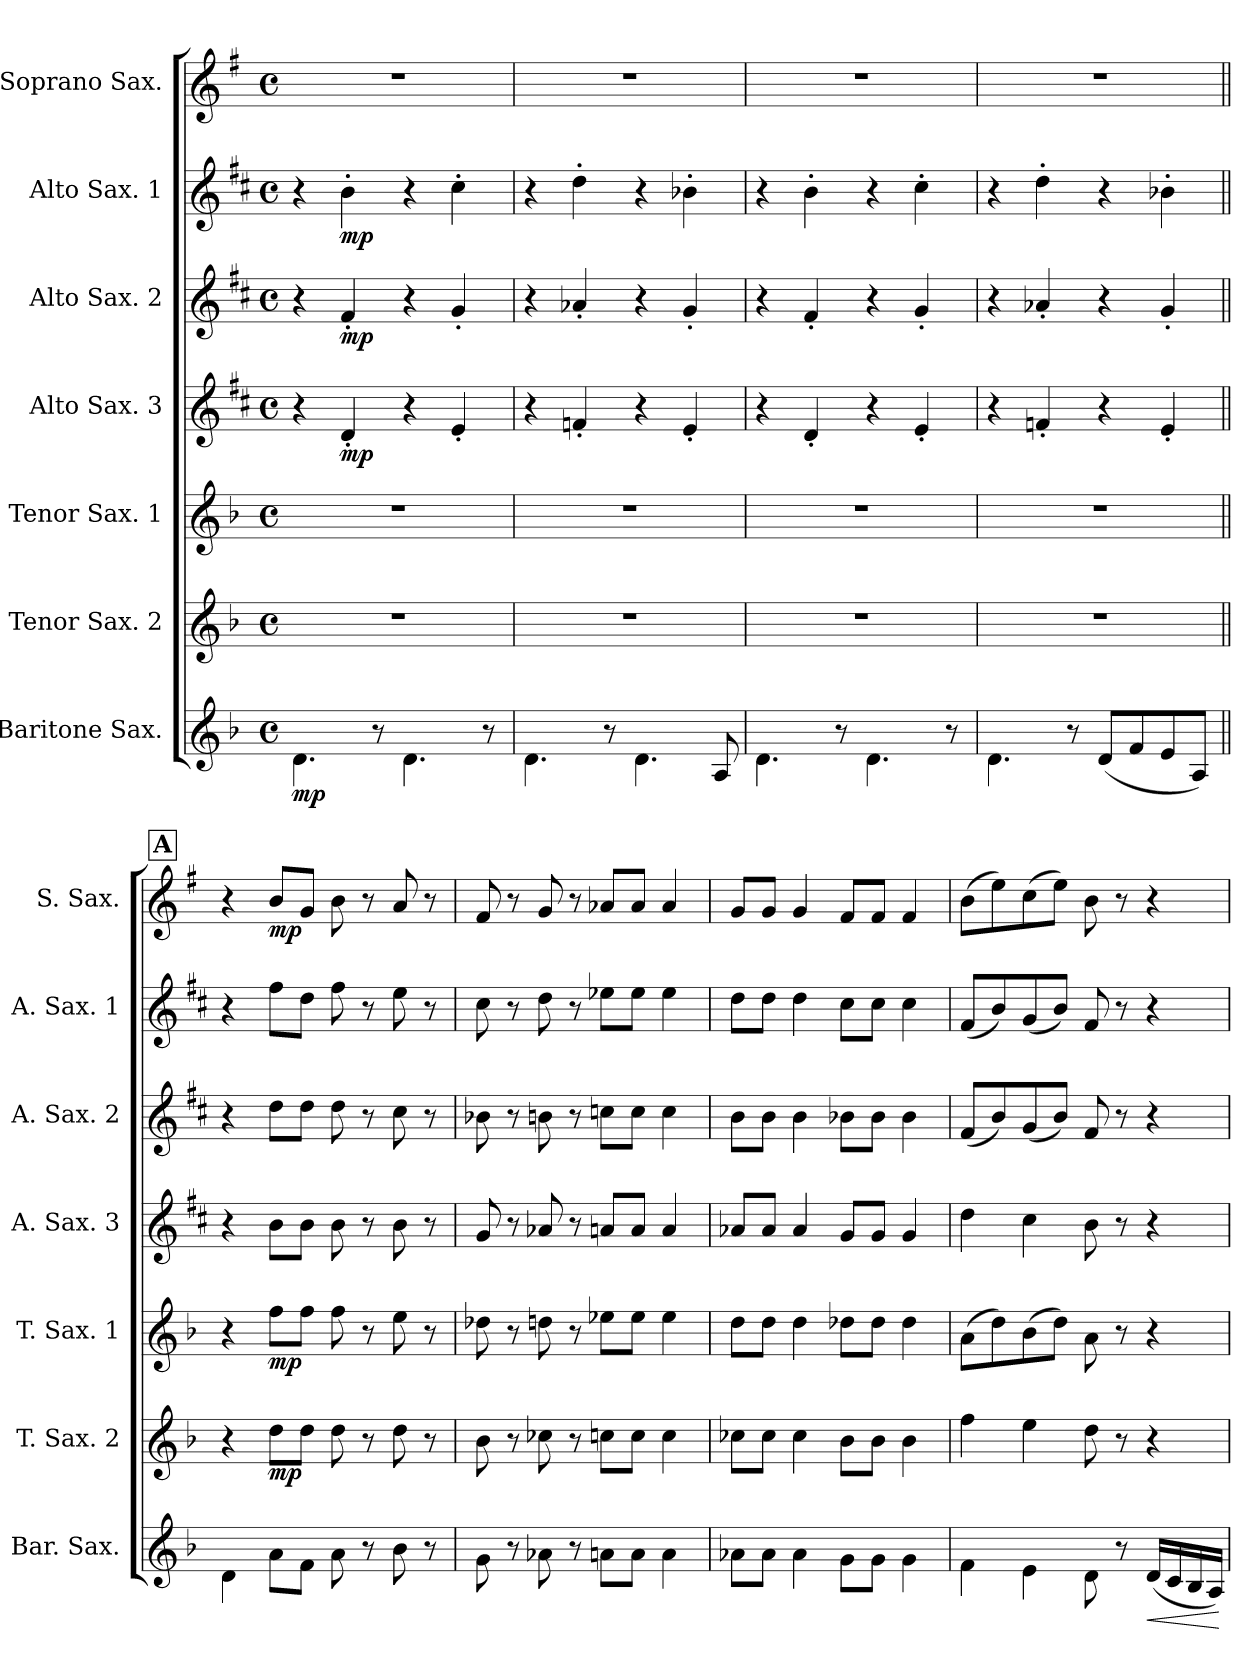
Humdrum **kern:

**kern	**dynam	**kern	**dynam	**kern	**dynam	**kern	**dynam	**kern	**dynam	**kern	**dynam	**kern	**dynam
*part7	*part7	*part6	*part6	*part5	*part5	*part4	*part4	*part3	*part3	*part2	*part2	*part1	*part1
*staff7	*staff7	*staff6	*staff6	*staff5	*staff5	*staff4	*staff4	*staff3	*staff3	*staff2	*staff2	*staff1	*staff1
*I"Baritone Sax.	*	*I"Tenor Sax. 2	*	*I"Tenor Sax. 1	*	*I"Alto Sax. 3	*	*I"Alto Sax. 2	*	*I"Alto Sax. 1	*	*I"Soprano Sax.	*
*I'Bar. Sax.	*	*I'T. Sax. 2	*	*I'T. Sax. 1	*	*I'A. Sax. 3	*	*I'A. Sax. 2	*	*I'A. Sax. 1	*	*I'S. Sax.	*
*clefG2	*	*clefG2	*	*clefG2	*	*clefG2	*	*clefG2	*	*clefG2	*	*clefG2	*
*ITrd12c21	*	*ITrd8c14	*	*ITrd8c14	*	*ITrd5c9	*	*ITrd5c9	*	*ITrd5c9	*	*ITrd1c2	*
*k[b-]	*	*k[b-]	*	*k[b-]	*	*k[b-]	*	*k[b-]	*	*k[b-]	*	*k[b-]	*
*M4/4	*	*M4/4	*	*M4/4	*	*M4/4	*	*M4/4	*	*M4/4	*	*M4/4	*
*met(c)	*	*met(c)	*	*met(c)	*	*met(c)	*	*met(c)	*	*met(c)	*	*met(c)	*
*MM150	*	*MM150	*	*MM150	*	*MM150	*	*MM150	*	*MM150	*	*MM150	*
=	=	=	=	=	=	=	=	=	=	=	=	=	=
!	!LO:DY:b	!	!	!	!	!	!	!	!	!	!	!	!
4.D\	mp	1r	.	1r	.	4r	.	4r	.	4r	.	1r	.
!	!	!	!	!	!	!	!LO:DY:b	!	!LO:DY:b	!	!LO:DY:b	!	!
.	.	.	.	.	.	4F'/	mp	4A'/	mp	4d'\	mp	.	.
8r	.	.	.	.	.	.	.	.	.	.	.	.	.
4.D\	.	.	.	.	.	4r	.	4r	.	4r	.	.	.
.	.	.	.	.	.	4G'/	.	4B-'/	.	4e'\	.	.	.
8r	.	.	.	.	.	.	.	.	.	.	.	.	.
=1	=1	=1	=1	=1	=1	=1	=1	=1	=1	=1	=1	=1	=1
4.D\	.	1r	.	1r	.	4r	.	4r	.	4r	.	1r	.
.	.	.	.	.	.	4A-X'/	.	4c-X'/	.	4f'\	.	.	.
8r	.	.	.	.	.	.	.	.	.	.	.	.	.
4.D\	.	.	.	.	.	4r	.	4r	.	4r	.	.	.
.	.	.	.	.	.	4G'/	.	4B-'/	.	4d-X'\	.	.	.
8AA/	.	.	.	.	.	.	.	.	.	.	.	.	.
=2	=2	=2	=2	=2	=2	=2	=2	=2	=2	=2	=2	=2	=2
4.D\	.	1r	.	1r	.	4r	.	4r	.	4r	.	1r	.
.	.	.	.	.	.	4F'/	.	4A'/	.	4d'\	.	.	.
8r	.	.	.	.	.	.	.	.	.	.	.	.	.
4.D\	.	.	.	.	.	4r	.	4r	.	4r	.	.	.
.	.	.	.	.	.	4G'/	.	4B-'/	.	4e'\	.	.	.
8r	.	.	.	.	.	.	.	.	.	.	.	.	.
=3	=3	=3	=3	=3	=3	=3	=3	=3	=3	=3	=3	=3	=3
4.D\	.	1r	.	1r	.	4r	.	4r	.	4r	.	1r	.
.	.	.	.	.	.	4A-X'/	.	4c-X'/	.	4f'\	.	.	.
8r	.	.	.	.	.	.	.	.	.	.	.	.	.
(8D/L	.	.	.	.	.	4r	.	4r	.	4r	.	.	.
8F/	.	.	.	.	.	.	.	.	.	.	.	.	.
8E/	.	.	.	.	.	4G'/	.	4B-'/	.	4d-X'\	.	.	.
8AA/J)	.	.	.	.	.	.	.	.	.	.	.	.	.
!!LO:REH:place=s1:a:B:fs=14:t=A
=4||	=4||	=4||	=4||	=4||	=4||	=4||	=4||	=4||	=4||	=4||	=4||	=4||	=4||
4D\	.	4r	.	4r	.	4r	.	4r	.	4r	.	4r	.
!	!	!	!LO:DY:b	!	!LO:DY:b	!	!	!	!	!	!	!	!LO:DY:b
8A\L	.	8d\L	mp	8f\L	mp	8d\L	.	8f\L	.	8a\L	.	8a/L	mp
8F\J	.	8d\J	.	8f\J	.	8d\J	.	8f\J	.	8f\J	.	8f/J	.
8A\	.	8d\	.	8f\	.	8d\	.	8f\	.	8a\	.	8a\	.
8r	.	8r	.	8r	.	8r	.	8r	.	8r	.	8r	.
8B-\	.	8d\	.	8e\	.	8d\	.	8e\	.	8g\	.	8g/	.
8r	.	8r	.	8r	.	8r	.	8r	.	8r	.	8r	.
=5	=5	=5	=5	=5	=5	=5	=5	=5	=5	=5	=5	=5	=5
8G\	.	8B-\	.	8d-X\	.	8B-/	.	8d-X\	.	8e\	.	8e/	.
8r	.	8r	.	8r	.	8r	.	8r	.	8r	.	8r	.
8A-X\	.	8c-X\	.	8dn\	.	8c-X/	.	8dn\	.	8f\	.	8f/	.
8r	.	8r	.	8r	.	8r	.	8r	.	8r	.	8r	.
8An\L	.	8cn\L	.	8e-X\L	.	8cn/L	.	8e-X\L	.	8g-X\L	.	8g-X/L	.
8A\J	.	8c\J	.	8e-\J	.	8c/J	.	8e-\J	.	8g-\J	.	8g-/J	.
4A\	.	4c\	.	4e-\	.	4c/	.	4e-\	.	4g-\	.	4g-/	.
!!LO:LB:g=z
=6	=6	=6	=6	=6	=6	=6	=6	=6	=6	=6	=6	=6	=6
8A-X\L	.	8c-X\L	.	8d\L	.	8c-X/L	.	8d\L	.	8f\L	.	8f/L	.
8A-\J	.	8c-\J	.	8d\J	.	8c-/J	.	8d\J	.	8f\J	.	8f/J	.
4A-\	.	4c-\	.	4d\	.	4c-/	.	4d\	.	4f\	.	4f/	.
8G\L	.	8B-\L	.	8d-X\L	.	8B-/L	.	8d-X\L	.	8e\L	.	8e/L	.
8G\J	.	8B-\J	.	8d-\J	.	8B-/J	.	8d-\J	.	8e\J	.	8e/J	.
4G\	.	4B-\	.	4d-\	.	4B-/	.	4d-\	.	4e\	.	4e/	.
=7	=7	=7	=7	=7	=7	=7	=7	=7	=7	=7	=7	=7	=7
4F\	.	4f\	.	(8A\L	.	4f\	.	(8A/L	.	(8A/L	.	(8a\L	.
.	.	.	.	8d\)	.	.	.	8d/)	.	8d/)	.	8dd\)	.
4E\	.	4e\	.	(8B-\	.	4e\	.	(8B-/	.	(8B-/	.	(8b-\	.
.	.	.	.	8d\J)	.	.	.	8d/J)	.	8d/J)	.	8dd\J)	.
8D\	.	8d\	.	8A\	.	8d\	.	8A/	.	8A/	.	8a\	.
8r	.	8r	.	8r	.	8r	.	8r	.	8r	.	8r	.
!	!LO:HP:b	!	!	!	!	!	!	!	!	!	!	!	!
(16D/LL	<	4r	.	4r	.	4r	.	4r	.	4r	.	4r	.
16C/	.	.	.	.	.	.	.	.	.	.	.	.	.
16BB-/	.	.	.	.	.	.	.	.	.	.	.	.	.
16AA/JJ)	.	.	.	.	.	.	.	.	.	.	.	.	.
.	[	.	.	.	.	.	.	.	.	.	.	.	.
=	=	=	=	=	=	=	=	=	=	=	=	=	=
*-	*-	*-	*-	*-	*-	*-	*-	*-	*-	*-	*-	*-	*-
